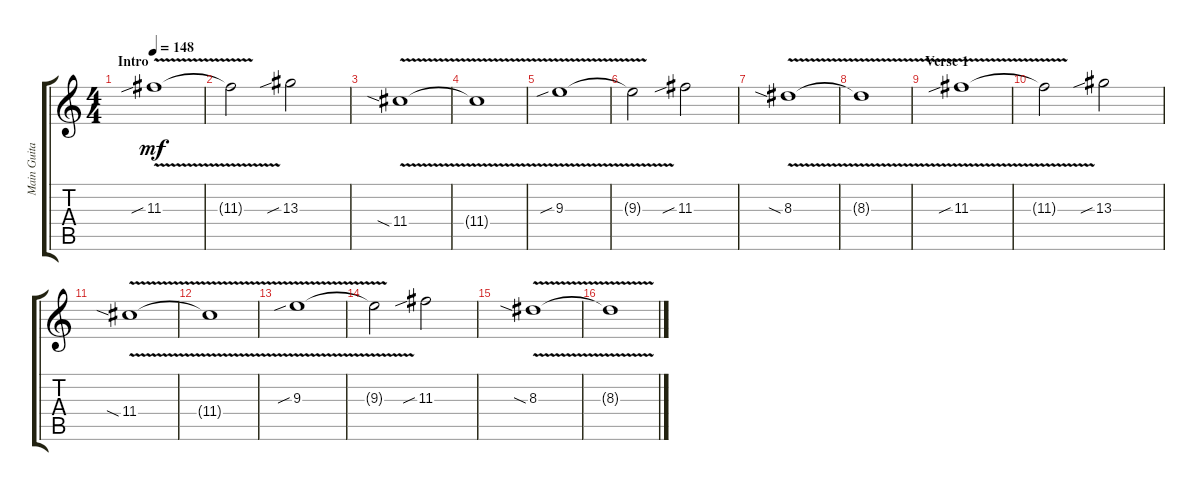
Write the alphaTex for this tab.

\track ("Main Guitar" "Main Guita") {instrument distortionguitar}
\staff {score tabs}
\tuning (E4 B3 G3 D3 A2 E2) {hide}
\ts (4 4)
\section ("" "Intro")
\tempo 148
\clef g2
\ks c
11.3{v sib}.1{dy mf instrument distortionguitar} |
11.3{v t}.2 13.3{sib}.2 |
11.4{v sia}.1 |
11.4{v t}.1 |
9.3{v sib}.1 |
9.3{v t}.2 11.3{sib}.2 |
8.3{v sia}.1 |
8.3{v t}.1 |
\section ("" "Verse 1")
11.3{v sib}.1 |
11.3{v t}.2 13.3{sib}.2 |
11.4{v sia}.1 |
11.4{v t}.1 |
9.3{v sib}.1 |
9.3{v t}.2 11.3{sib}.2 |
8.3{v sia}.1 |
8.3{v t}.1
